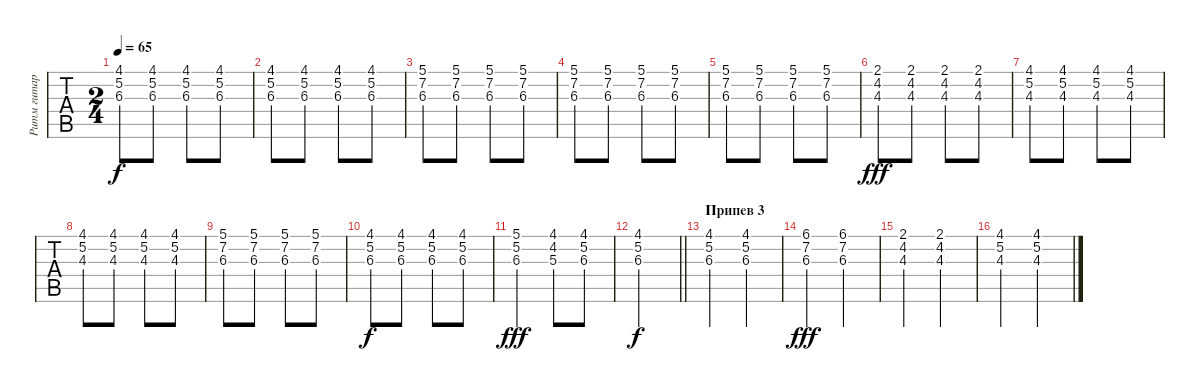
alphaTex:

\track ("Ритм гитара" "Ритм гитар") {instrument acousticguitarnylon}
\staff {tabs}
\tuning (E4 B3 G3 D3 A2 E2) {hide}
\ts (2 4)
\tempo 65
\clef g2
\ks c
(4.1 5.2 6.3).8{dy f} (4.1 5.2 6.3).8 (4.1 5.2 6.3).8 (4.1 5.2 6.3).8 |
(4.1 5.2 6.3).8 (4.1 5.2 6.3).8 (4.1 5.2 6.3).8 (4.1 5.2 6.3).8 |
(5.1 7.2 6.3).8 (5.1 7.2 6.3).8 (5.1 7.2 6.3).8 (5.1 7.2 6.3).8 |
(5.1 7.2 6.3).8 (5.1 7.2 6.3).8 (5.1 7.2 6.3).8 (5.1 7.2 6.3).8 |
(5.1 7.2 6.3).8 (5.1 7.2 6.3).8 (5.1 7.2 6.3).8 (5.1 7.2 6.3).8 |
(2.1 4.2 4.3).8{dy fff} (2.1 4.2 4.3).8 (2.1 4.2 4.3).8 (2.1 4.2 4.3).8 |
(4.1 5.2 4.3).8 (4.1 5.2 4.3).8 (4.1 5.2 4.3).8 (4.1 5.2 4.3).8 |
(4.1 5.2 4.3).8 (4.1 5.2 4.3).8 (4.1 5.2 4.3).8 (4.1 5.2 4.3).8 |
(5.1 7.2 6.3).8 (5.1 7.2 6.3).8 (5.1 7.2 6.3).8 (5.1 7.2 6.3).8 |
(4.1 5.2 6.3).8{dy f} (4.1 5.2 6.3).8 (4.1 5.2 6.3).8 (4.1 5.2 6.3).8 |
(5.1 5.2 6.3).4{dy fff} (4.1 4.2 5.3).8 (4.1 5.2 6.3).8 |
\barLineRight lightlight
(4.1 5.2 6.3).2{dy f} |
\section ("" "Припев 3")
(4.1 5.2 6.3).4 (4.1 5.2 6.3).4 |
(6.1 7.2 6.3).4{dy fff} (6.1 7.2 6.3).4 |
(2.1 4.2 4.3).4 (2.1 4.2 4.3).4 |
(4.1 5.2 4.3).4 (4.1 5.2 4.3).4
